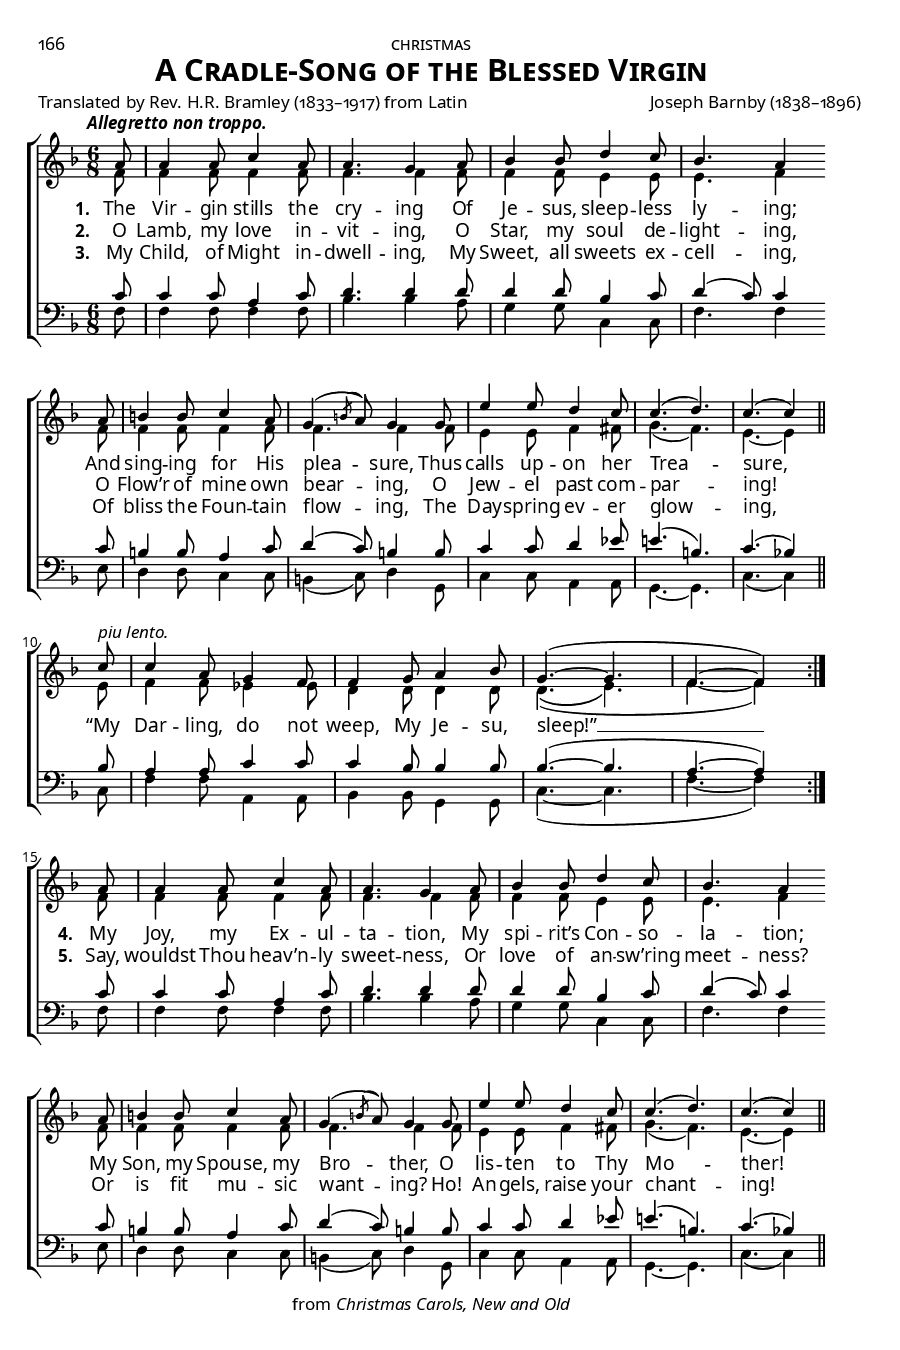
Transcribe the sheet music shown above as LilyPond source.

\version "2.14.2"
\include "util.ly"
\header {
  title = \markup{\override #'(font-name . "Garamond Premier Pro Semibold"){ \abs-fontsize #15 \smallCapsOldStyle"A Cradle-Song of the Blessed Virgin"}}
  poet = \markup\oldStyleNum"Translated by Rev. H.R. Bramley (1833–1917) from Latin"
  composer = \markup\oldStyleNum"Joseph Barnby (1838–1896)"
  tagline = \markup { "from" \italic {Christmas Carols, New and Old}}
}
\paper {
  %print-all-headers = ##f
  paper-height = 9\in
  paper-width = 6\in
  indent = 0\in
  %system-system-spacing = #'((basic-distance . 10) (padding . 0))
  system-system-spacing =
    #'((basic-distance . 0)
       (minimum-distance . 0)
       (padding . -5)
       (stretchability . 100))
  ragged-last-bottom = ##f
  ragged-bottom = ##f
  two-sided = ##t
  inner-margin = 0.5\in
  outer-margin = 0.25\in
  top-margin = 0.25\in
  bottom-margin = 0.25\in
  first-page-number = #166
  print-first-page-number = ##t
  headerLine = \markup{\override #'(font-name . "Garamond Premier Pro") \smallCapsOldStyle"christmas"}
  oddHeaderMarkup = \markup\fill-line{
     \override #'(font-name . "Garamond Premier Pro")\abs-fontsize #8.5
     \combine 
        \fill-line{"" \on-the-fly #print-page-number-check-first
        \oldStylePageNum""
        }
        \fill-line{\headerLine}
  }
  evenHeaderMarkup = \markup {
     \override #'(font-name . "Garamond Premier Pro")\abs-fontsize #8.5
     \combine
        \on-the-fly #print-page-number-check-first
        \oldStylePageNum""
        \fill-line{\headerLine}
  }
}
#(set-global-staff-size 15) \paper{ #(define fonts (make-pango-font-tree "GoudyOlSt BT" "Garamond Premier Pro" "Garamond Premier Pro" (/ 15 20))) }
global = {
  \key f \major
  \time 6/8
  \autoBeamOff
}

sopMusic = \relative c' {
  \tempo \markup\italic"Allegretto non troppo."
  \partial 8 a'8 |
  a4 a8 c4 a8 |
  a4. g4 a8 |
  bes4 bes8 d4 c8 |
  
  bes4. a4 \bar""\break a8 |
  b4 b8 c4 a8 |
  g4( \acciaccatura b8 a8) g4 g8 |
  
  e'4 e8 d4 c8 |
  c4.( d) |
  \partial 8*5 c( c4) \bar "||" \break
  \partial 8 c8^\markup\italic"piu lento." |
  
  c4 a8 g4 f8 |
  f4 g8 a4 bes8 |
  g4.(~ g |
  \partial 8*5 f~ f4) \bar ":|" \break
  
  
  
  \partial 8 a8 |
  a4 a8 c4 a8 |
  a4. g4 a8 |
  bes4 bes8 d4 c8 |
  
  bes4. a4 \bar"" \break a8 |
  b4 b8 c4 a8 |
  g4( \acciaccatura b8 a8) g4 g8 |
  
  e'4 e8 d4 c8 |
  c4.( d) |
  \partial 8*5 c( c4) \bar "||" \break
}
sopWords = \lyricmode {
  
}

altoMusic = \relative c' {
  f8 |
  f4 f8 f4 f8 |
  f4. f4 f8 |
  f4 f8 e4 e8 |
  
  e4. f4 f8 |
  f4 f8 f4 f8 |
  f4. f4 f8 |
  
  e4 e8 f4 fis8 g4.( f) |
  e~ e4 e8 |
  
  f4 f8 ees4 ees8 |
  d4 d8 d4 d8 |
  d4.(\( e\) |
  f~ f4)
  
  
  
  f8 |
  f4 f8 f4 f8 |
  f4. f4 f8 |
  f4 f8 e4 e8 |
  
  e4. f4 f8 |
  f4 f8 f4 f8 |
  f4. f4 f8 |
  
  e4 e8 f4 fis8 g4.( f) |
  e~ e4
}
altoWords = \lyricmode {
  \dropLyricsIX
  \set stanza = #"1. "
  The Vir -- gin stills the cry -- ing
  Of Je -- sus, sleep -- less ly -- ing;
  And sing -- ing for His plea -- sure,
  Thus calls up -- on her Trea -- sure,
  “My Dar -- ling, do not weep, My Je -- su, sleep!” __
  
  
  
  \set stanza = #"4. "
  My Joy, my Ex -- ul -- ta -- tion,
  My spi -- rit’s Con -- so -- la -- tion;
  My Son, my Spouse, my Bro -- ther,
  O lis -- ten to Thy Mo -- ther!
}
altoWordsII = \lyricmode {
  \dropLyricsIX
%\markup\italic
  \set stanza = #"2. "
  O Lamb, my love in -- vit -- ing,
  O Star, my soul de -- light -- ing,
  O Flow’r of mine own bear -- ing,
  O Jew -- el past com -- par -- ing!
  
  \repeat unfold 10{\skip1}
  
  \set stanza = #"5. "
  Say, wouldst Thou heav’n -- ly sweet -- ness,
  Or love of an -- sw’ring meet -- ness?
  Or is fit mu -- sic want -- ing?
  Ho! An -- gels, raise your chant -- ing!
}
altoWordsIII = \lyricmode {
  \dropLyricsIX
  \set stanza = #"3. "
  My Child, of Might in -- dwell -- ing,
  My Sweet, all sweets ex -- cell -- ing,
  Of bliss the Foun -- tain flow -- ing,
  The Day -- spring ev -- er glow -- ing,
}
altoWordsIV = \lyricmode {
}
altoWordsV = \lyricmode {
}
altoWordsVI = \lyricmode {
  \set stanza = #"6. "
  \set ignoreMelismata = ##t
}
tenorMusic = \relative c' {
  c8 |
  c4 c8 a4 c8 |
  d4. d4 d8 |
  d4 d8 bes4 c8 |
  
  d4( c8) c4 c8 |
  b4 b8 a4 c8 |
  d4( c8) b4 b8 |
  
  c4 c8 d4 ees8 |
  e!4.( b) |
  c( bes!4) bes8 |
  
  a4 a8 c4 c8 |
  c4 bes8 bes4 bes8 |
  bes4.(~ bes |
  a~ a4) 
  
  
  
  c8 |
  c4 c8 a4 c8 |
  d4. d4 d8 |
  d4 d8 bes4 c8 |
  
  d4( c8) c4 c8 |
  b4 b8 a4 c8 |
  d4( c8) b4 b8 |
  
  c4 c8 d4 ees8 |
  e!4.( b) |
  c( bes!4) 
}
tenorWords = \lyricmode {

}

bassMusic = \relative c {
  f8 |
  f4 f8 f4 f8 |
  bes4. bes4 a8 |
  g4 g8 c,4 c8 |
  
  f4. f4 e8 |
  d4 d8 c4 c8 |
  b4( c8) d4 g,8 |
  
  c4 c8 a4 a8 |
  g4.~ g |
  c( c4) c8 |
  
  f4 f8 a,4 a8 |
  bes4 bes8 g4 g8 |
  c4.(~ c |
  f~ f4) 
  
  
  
  f8 |
  f4 f8 f4 f8 |
  bes4. bes4 a8 |
  g4 g8 c,4 c8 |
  
  f4. f4 e8 |
  d4 d8 c4 c8 |
  b4( c8) d4 g,8 |
  
  c4 c8 a4 a8 |
  g4.~ g |
  c( c4)
}
bassWords = \lyricmode {

}

pianoRH = \relative c' {
  
}
pianoLH = \relative c' {
  
}

\score {
  <<
   \new ChoirStaff <<
%    \new Lyrics = sopranos \with { \override VerticalAxisGroup #'nonstaff-relatedstaff-spacing = #'((basic-distance . 1)) }
    \new Staff = women <<
      \new Voice = "sopranos" { \voiceOne << \global \sopMusic >> }
      \new Voice = "altos" { \voiceTwo << \global \altoMusic >> }
    >>
    \new Lyrics \with { alignAboveContext = #"women" \override VerticalAxisGroup #'nonstaff-relatedstaff-spacing = #'((basic-distance . 1))} \lyricsto "sopranos" \sopWords
     \new Lyrics = "altosVI"  \with { alignBelowContext = #"women" \override VerticalAxisGroup #'nonstaff-relatedstaff-spacing = #'((basic-distance . 1))} \lyricsto "sopranos" \altoWordsVI
    \new Lyrics = "altosV"  \with { alignBelowContext = #"women" \override VerticalAxisGroup #'nonstaff-relatedstaff-spacing = #'((basic-distance . 1))} \lyricsto "sopranos" \altoWordsV
    \new Lyrics = "altosIV"  \with { alignBelowContext = #"women" \override VerticalAxisGroup #'nonstaff-relatedstaff-spacing = #'((basic-distance . 1))} \lyricsto "sopranos" \altoWordsIV
    \new Lyrics = "altosIII"  \with { alignBelowContext = #"women" \override VerticalAxisGroup #'nonstaff-relatedstaff-spacing = #'((basic-distance . 1))} \lyricsto "sopranos" \altoWordsIII
    \new Lyrics = "altosII"  \with { alignBelowContext = #"women" \override VerticalAxisGroup #'nonstaff-relatedstaff-spacing = #'((basic-distance . 1))} \lyricsto "sopranos" \altoWordsII
    \new Lyrics = "altos"  \with { alignBelowContext = #"women" \override VerticalAxisGroup #'nonstaff-relatedstaff-spacing = #'((padding . -0.5)) } \lyricsto "sopranos" \altoWords
   \new Staff = men <<
      \clef bass
      \new Voice = "tenors" { \voiceOne << \global \tenorMusic >> }
      \new Voice = "basses" { \voiceTwo << \global \bassMusic >> }
    >>
    \new Lyrics \with { alignAboveContext = #"men" \override VerticalAxisGroup #'nonstaff-relatedstaff-spacing = #'((basic-distance . 1)) } \lyricsto "tenors" \tenorWords
    \new Lyrics \with { alignBelowContext = #"men" \override VerticalAxisGroup #'nonstaff-relatedstaff-spacing = #'((basic-distance . 1)) } \lyricsto "basses" \bassWords
  >>
%    \new PianoStaff << \new Staff { \new Voice { \pianoRH } } \new Staff { \clef "bass" \pianoLH } >>
  >>
  \layout {
    \context {
      \Score
      %\override SpacingSpanner #'base-shortest-duration = #(ly:make-moment 1 8)
      %\override SpacingSpanner #'common-shortest-duration = #(ly:make-moment 1 4)
    }
    \context {
      % Remove all empty staves
      % \Staff \RemoveEmptyStaves \override VerticalAxisGroup #'remove-first = ##t
    }
  }
  \midi {
    %\tempo 4 = 90
    \set Staff.midiInstrument = "flute"
  
    \context {
      \Voice
      \remove "Dynamic_performer"
    }
  }
}
